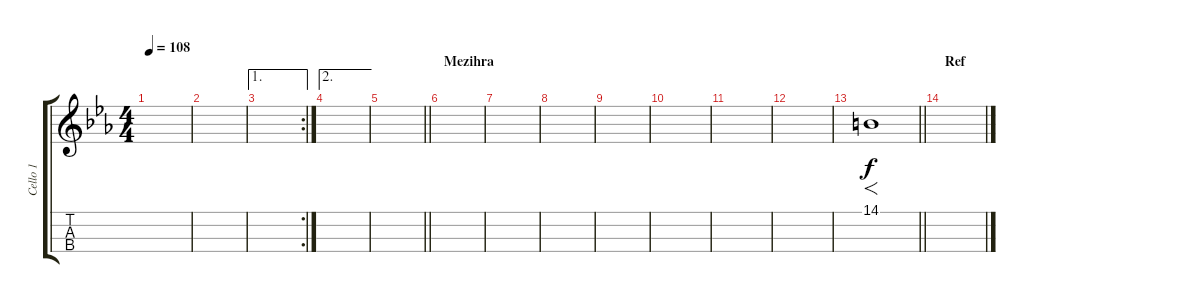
\track ("Cello 1" "Cello 1") {instrument stringensemble1}
\staff {score tabs}
\tuning (A3 D3 G2 C2) {hide}
\ts (4 4)
\tempo 108
\clef g2
\ks eb
|
|
\ae 1
\rc 2
|
\ae 2
|
\barLineRight lightlight
|
\section ("" "Mezihra")
|
|
|
|
|
|
|
\barLineRight lightlight
14.1.1{f} |
\section ("" "Ref")
